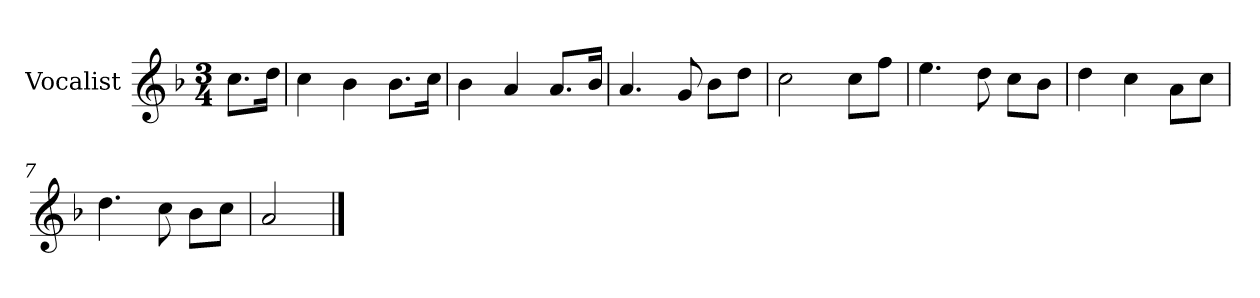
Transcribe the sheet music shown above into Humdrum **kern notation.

**kern
*part1
*staff1
*I"Vocalist
*k[b-]
*F:
*M3/4
=
8.ccL
16ddJk
=1
4cc
4b-
8.b-L
16ccJk
=2
4b-
4a
8.aL
16b-Jk
=3
4.a
8g
8b-L
8ddJ
=4
2cc
8ccL
8ffJ
=5
4.ee
8dd
8ccL
8b-J
=6
4dd
4cc
8aL
8ccJ
=7
4.dd
8cc
8b-L
8ccJ
=8
2a
==
*-
